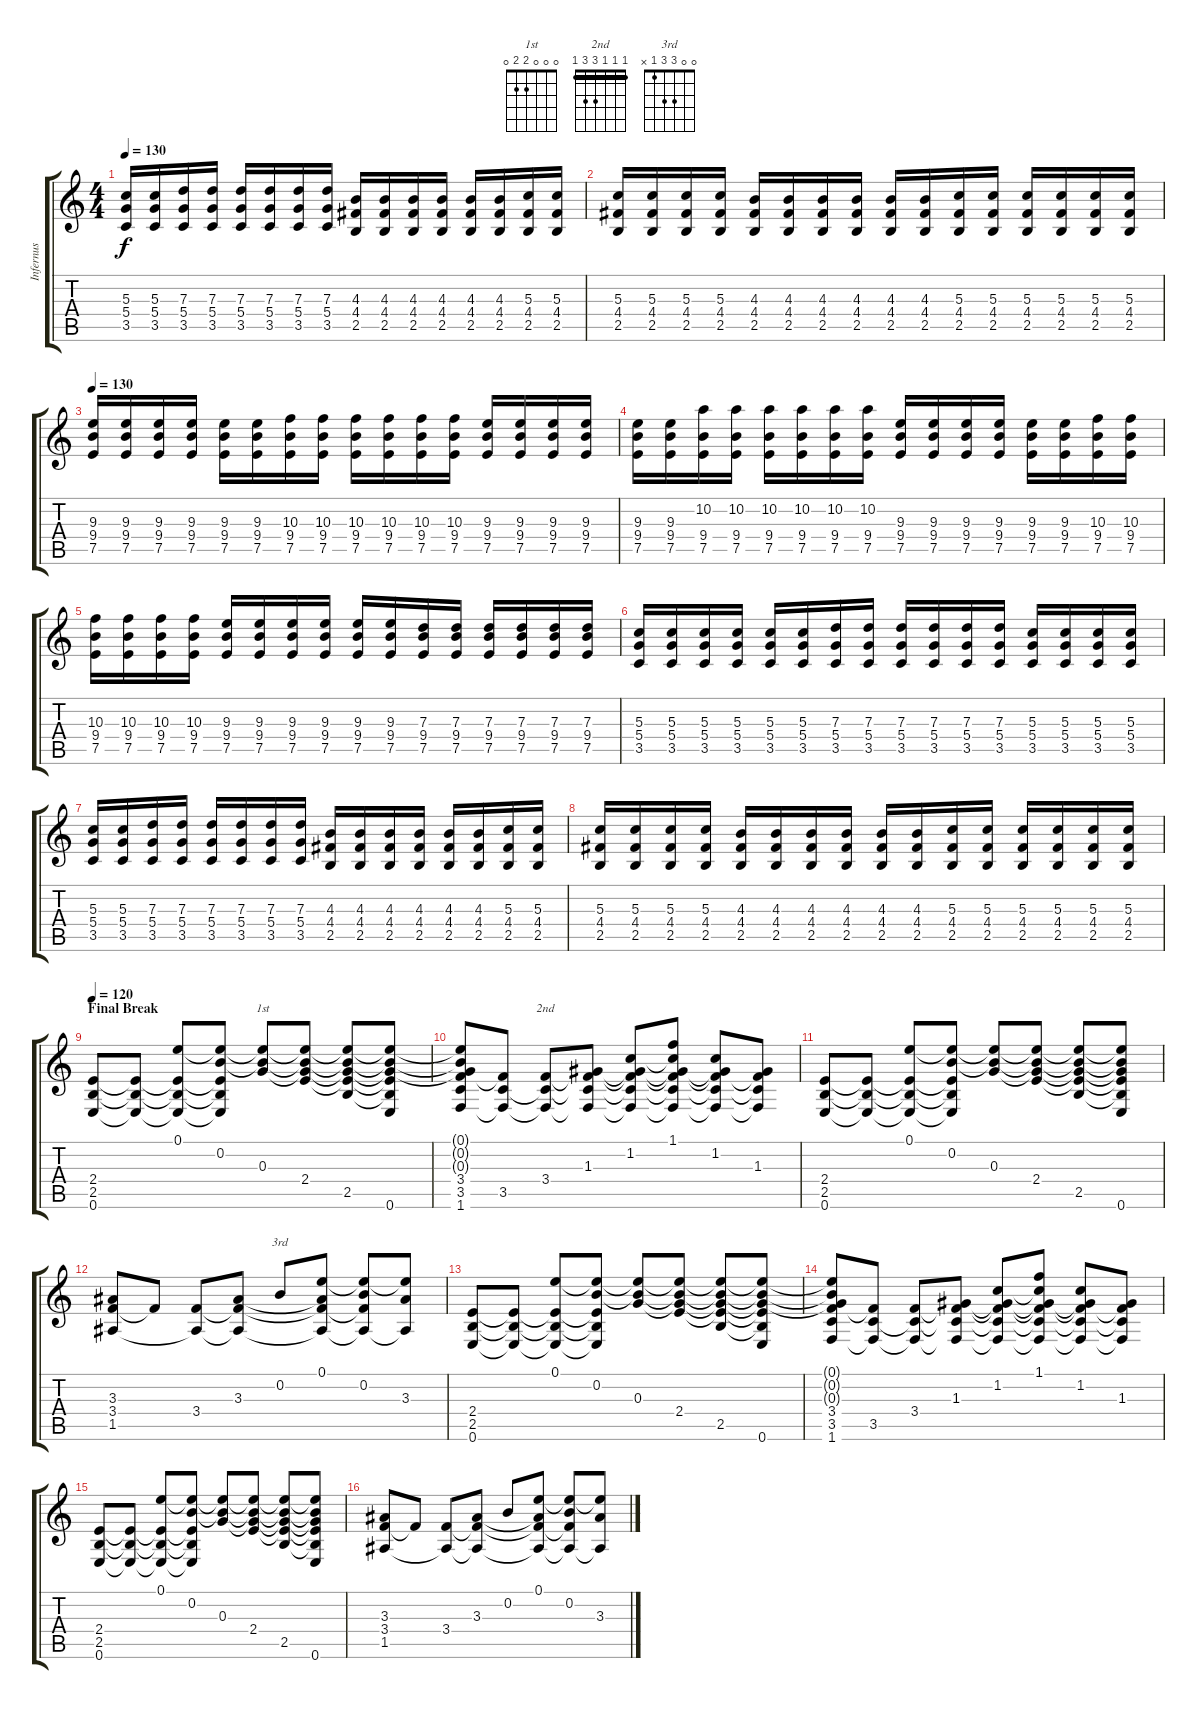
\track ("Infernus" "Infernus") {instrument distortionguitar}
\staff {score tabs}
\tuning (E4 B3 G3 D3 A2 E2) {hide}
\chord ("1st" 0 0 0 2 2 0)
\chord ("2nd" 1 1 1 3 3 1) {barre 1}
\chord ("3rd" 0 0 3 3 1 x)
\ts (4 4)
\tempo 130
\clef g2
\ks c
(5.3 5.4 3.5).16{dy f} (5.3 5.4 3.5).16 (7.3 5.4 3.5).16 (7.3 5.4 3.5).16 (7.3 5.4 3.5).16 (7.3 5.4 3.5).16 (7.3 5.4 3.5).16 (7.3 5.4 3.5).16 (4.3 4.4 2.5).16 (4.3 4.4 2.5).16 (4.3 4.4 2.5).16 (4.3 4.4 2.5).16 (4.3 4.4 2.5).16 (4.3 4.4 2.5).16 (5.3 4.4 2.5).16 (5.3 4.4 2.5).16 |
(5.3 4.4 2.5).16 (5.3 4.4 2.5).16 (5.3 4.4 2.5).16 (5.3 4.4 2.5).16 (4.3 4.4 2.5).16 (4.3 4.4 2.5).16 (4.3 4.4 2.5).16 (4.3 4.4 2.5).16 (4.3 4.4 2.5).16 (4.3 4.4 2.5).16 (5.3 4.4 2.5).16 (5.3 4.4 2.5).16 (5.3 4.4 2.5).16 (5.3 4.4 2.5).16 (5.3 4.4 2.5).16 (5.3 4.4 2.5).16 |
\tempo 130
(9.3 9.4 7.5).16 (9.3 9.4 7.5).16 (9.3 9.4 7.5).16 (9.3 9.4 7.5).16 (9.3 9.4 7.5).16 (9.3 9.4 7.5).16 (10.3 9.4 7.5).16 (10.3 9.4 7.5).16 (10.3 9.4 7.5).16 (10.3 9.4 7.5).16 (10.3 9.4 7.5).16 (10.3 9.4 7.5).16 (9.3 9.4 7.5).16 (9.3 9.4 7.5).16 (9.3 9.4 7.5).16 (9.3 9.4 7.5).16 |
(9.3 9.4 7.5).16 (9.3 9.4 7.5).16 (10.2 9.4 7.5).16 (10.2 9.4 7.5).16 (10.2 9.4 7.5).16 (10.2 9.4 7.5).16 (10.2 9.4 7.5).16 (10.2 9.4 7.5).16 (9.3 9.4 7.5).16 (9.3 9.4 7.5).16 (9.3 9.4 7.5).16 (9.3 9.4 7.5).16 (9.3 9.4 7.5).16 (9.3 9.4 7.5).16 (10.3 9.4 7.5).16 (10.3 9.4 7.5).16 |
(10.3 9.4 7.5).16 (10.3 9.4 7.5).16 (10.3 9.4 7.5).16 (10.3 9.4 7.5).16 (9.3 9.4 7.5).16 (9.3 9.4 7.5).16 (9.3 9.4 7.5).16 (9.3 9.4 7.5).16 (9.3 9.4 7.5).16 (9.3 9.4 7.5).16 (7.3 9.4 7.5).16 (7.3 9.4 7.5).16 (7.3 9.4 7.5).16 (7.3 9.4 7.5).16 (7.3 9.4 7.5).16 (7.3 9.4 7.5).16 |
(5.3 5.4 3.5).16 (5.3 5.4 3.5).16 (5.3 5.4 3.5).16 (5.3 5.4 3.5).16 (5.3 5.4 3.5).16 (5.3 5.4 3.5).16 (7.3 5.4 3.5).16 (7.3 5.4 3.5).16 (7.3 5.4 3.5).16 (7.3 5.4 3.5).16 (7.3 5.4 3.5).16 (7.3 5.4 3.5).16 (5.3 5.4 3.5).16 (5.3 5.4 3.5).16 (5.3 5.4 3.5).16 (5.3 5.4 3.5).16 |
(5.3 5.4 3.5).16 (5.3 5.4 3.5).16 (7.3 5.4 3.5).16 (7.3 5.4 3.5).16 (7.3 5.4 3.5).16 (7.3 5.4 3.5).16 (7.3 5.4 3.5).16 (7.3 5.4 3.5).16 (4.3 4.4 2.5).16 (4.3 4.4 2.5).16 (4.3 4.4 2.5).16 (4.3 4.4 2.5).16 (4.3 4.4 2.5).16 (4.3 4.4 2.5).16 (5.3 4.4 2.5).16 (5.3 4.4 2.5).16 |
(5.3 4.4 2.5).16 (5.3 4.4 2.5).16 (5.3 4.4 2.5).16 (5.3 4.4 2.5).16 (4.3 4.4 2.5).16 (4.3 4.4 2.5).16 (4.3 4.4 2.5).16 (4.3 4.4 2.5).16 (4.3 4.4 2.5).16 (4.3 4.4 2.5).16 (5.3 4.4 2.5).16 (5.3 4.4 2.5).16 (5.3 4.4 2.5).16 (5.3 4.4 2.5).16 (5.3 4.4 2.5).16 (5.3 4.4 2.5).16 |
\section ("" "Final Break")
\tempo 120
(2.4 2.5 0.6).8 (2.4{t} 2.5{t} 0.6{t}).8 (0.1 2.4{t} 2.5{t} 0.6{t}).8 (0.1{t} 0.2 2.4{t} 2.5{t} 0.6{t}).8 (0.1{t} 0.2{t} 0.3).8{ch "1st"} (0.1{t} 0.2{t} 0.3{t} 2.4).8 (0.1{t} 0.2{t} 0.3{t} 2.4{t} 2.5).8 (0.1{t} 0.2{t} 0.3{t} 2.4{t} 2.5{t} 0.6).8 |
(0.1{t} 0.2{t} 0.3{t} 3.4 3.5 1.6).8 (3.4{t} 3.5 1.6{t}).8 (3.4 3.5{t} 1.6{t}).8{ch "2nd"} (1.3 3.4{t} 3.5{t} 1.6{t}).8 (1.2 1.3{t} 3.4{t} 3.5{t} 1.6{t}).8 (1.1 1.2{t} 1.3{t} 3.4{t} 3.5{t} 1.6{t}).8 (1.2 1.3{t} 3.4{t} 3.5{t} 1.6{t}).8 (1.3 3.4{t} 3.5{t} 1.6{t}).8 |
(2.4 2.5 0.6).8 (2.4{t} 2.5{t} 0.6{t}).8 (0.1 2.4{t} 2.5{t} 0.6{t}).8 (0.1{t} 0.2 2.4{t} 2.5{t} 0.6{t}).8 (0.1{t} 0.2{t} 0.3).8 (0.1{t} 0.2{t} 0.3{t} 2.4).8 (0.1{t} 0.2{t} 0.3{t} 2.4{t} 2.5).8 (0.1{t} 0.2{t} 0.3{t} 2.4{t} 2.5{t} 0.6).8 |
(3.3 3.4 1.5).8 3.4{t}.8 (3.4 1.5{t}).8 (3.3 3.4{t} 1.5{t}).8 0.2.8{ch "3rd"} (0.1 3.3{t} 3.4{t} 1.5{t}).8 (0.1{t} 0.2 3.4{t} 1.5{t}).8 (0.1{t} 3.3 1.5{t}).8 |
(2.4 2.5 0.6).8 (2.4{t} 2.5{t} 0.6{t}).8 (0.1 2.4{t} 2.5{t} 0.6{t}).8 (0.1{t} 0.2 2.4{t} 2.5{t} 0.6{t}).8 (0.1{t} 0.2{t} 0.3).8 (0.1{t} 0.2{t} 0.3{t} 2.4).8 (0.1{t} 0.2{t} 0.3{t} 2.4{t} 2.5).8 (0.1{t} 0.2{t} 0.3{t} 2.4{t} 2.5{t} 0.6).8 |
(0.1{t} 0.2{t} 0.3{t} 3.4 3.5 1.6).8 (3.4{t} 3.5 1.6{t}).8 (3.4 3.5{t} 1.6{t}).8 (1.3 3.4{t} 3.5{t} 1.6{t}).8 (1.2 1.3{t} 3.4{t} 3.5{t} 1.6{t}).8 (1.1 1.2{t} 1.3{t} 3.4{t} 3.5{t} 1.6{t}).8 (1.2 1.3{t} 3.4{t} 3.5{t} 1.6{t}).8 (1.3 3.4{t} 3.5{t} 1.6{t}).8 |
(2.4 2.5 0.6).8 (2.4{t} 2.5{t} 0.6{t}).8 (0.1 2.4{t} 2.5{t} 0.6{t}).8 (0.1{t} 0.2 2.4{t} 2.5{t} 0.6{t}).8 (0.1{t} 0.2{t} 0.3).8 (0.1{t} 0.2{t} 0.3{t} 2.4).8 (0.1{t} 0.2{t} 0.3{t} 2.4{t} 2.5).8 (0.1{t} 0.2{t} 0.3{t} 2.4{t} 2.5{t} 0.6).8 |
(3.3 3.4 1.5).8 3.4{t}.8 (3.4 1.5{t}).8 (3.3 3.4{t} 1.5{t}).8 0.2.8 (0.1 3.3{t} 3.4{t} 1.5{t}).8 (0.1{t} 0.2 3.4{t} 1.5{t}).8 (0.1{t} 3.3 1.5{t}).8
